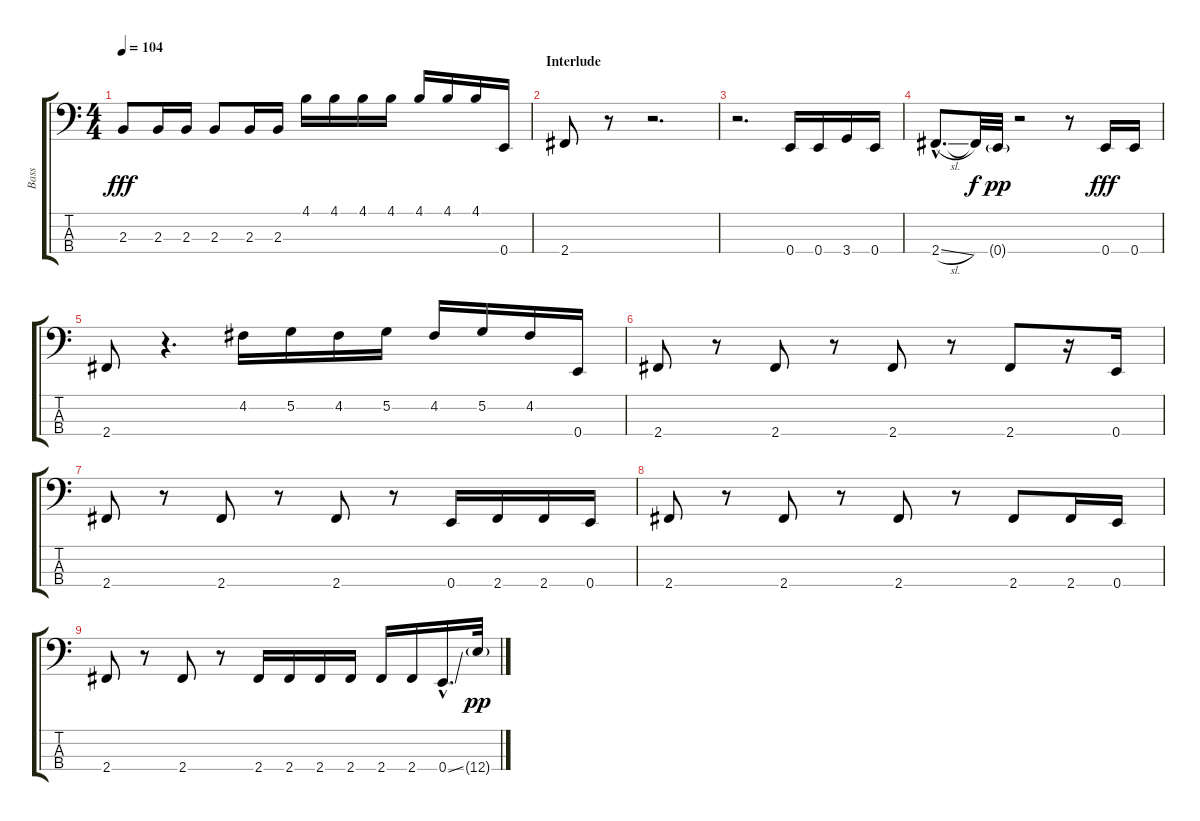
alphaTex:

\track ("Bass" "Bass") {instrument electricbassfinger}
\staff {score tabs}
\tuning (G2 D2 A1 E1) {hide}
\ts (4 4)
\tempo 104
\clef f4
\ks c
2.3{t}.8{dy fff} 2.3.16 2.3.16 2.3.8 2.3.16 2.3.16 4.1.16{instrument slapbass2} 4.1.16 4.1.16 4.1.16 4.1.16 4.1.16 4.1.16 0.4.16{instrument electricbassfinger} |
\section ("" "Interlude")
2.4.8{instrument slapbass2} r.8 r.2{d} |
r.2{d} 0.4.16{instrument electricbassfinger} 0.4.16 3.4.16{instrument slapbass2} 0.4.16{instrument electricbassfinger} |
2.4{sl hac}.8{d instrument slapbass2} 2.4{t}.32{dy f} 0.4{g}.32{dy pp} r.2 r.8 0.4.16{dy fff instrument electricbassfinger} 0.4.16 |
2.4.8{instrument slapbass2} r.4{d} 4.2.16 5.2.16 4.2.16 5.2.16 4.2.16 5.2.16 4.2.16 0.4.16 |
2.4.8{instrument slapbass2} r.8 2.4.8 r.8 2.4.8 r.8 2.4.8 r.16 0.4.16{instrument electricbassfinger} |
2.4.8{instrument slapbass2} r.8 2.4.8 r.8 2.4.8 r.8 0.4.16 2.4.16 2.4.16 0.4.16 |
2.4.8{instrument slapbass2} r.8 2.4.8 r.8 2.4.8 r.8 2.4.8 2.4.16 0.4.16 |
2.4.8{instrument slapbass2} r.8 2.4.8 r.8 2.4.16 2.4.16 2.4.16 2.4.16 2.4.16 2.4.16 0.4{ss hac}.16{d} 12.4{g}.32{dy pp}
